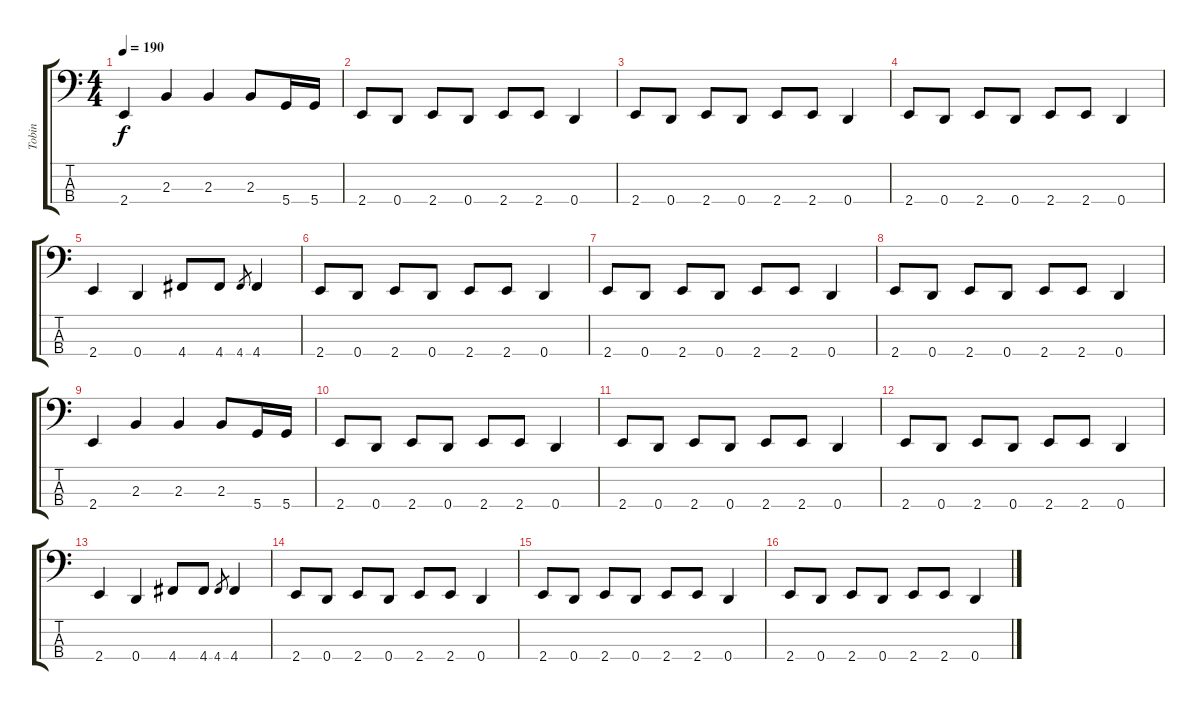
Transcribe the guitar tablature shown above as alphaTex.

\track ("Tobin" "Tobin") {instrument electricbassfinger}
\staff {score tabs}
\tuning (G2 D2 A1 D1) {hide}
\ts (4 4)
\tempo 190
\clef f4
\ks c
2.4.4{dy f} 2.3.4 2.3.4 2.3.8 5.4.16 5.4.16 |
2.4.8 0.4.8 2.4.8 0.4.8 2.4.8 2.4.8 0.4.4 |
2.4.8 0.4.8 2.4.8 0.4.8 2.4.8 2.4.8 0.4.4 |
2.4.8 0.4.8 2.4.8 0.4.8 2.4.8 2.4.8 0.4.4 |
2.4.4 0.4.4 4.4.8 4.4.8 4.4.8{gr} 4.4.4 |
2.4.8 0.4.8 2.4.8 0.4.8 2.4.8 2.4.8 0.4.4 |
2.4.8 0.4.8 2.4.8 0.4.8 2.4.8 2.4.8 0.4.4 |
2.4.8 0.4.8 2.4.8 0.4.8 2.4.8 2.4.8 0.4.4 |
2.4.4 2.3.4 2.3.4 2.3.8 5.4.16 5.4.16 |
2.4.8 0.4.8 2.4.8 0.4.8 2.4.8 2.4.8 0.4.4 |
2.4.8 0.4.8 2.4.8 0.4.8 2.4.8 2.4.8 0.4.4 |
2.4.8 0.4.8 2.4.8 0.4.8 2.4.8 2.4.8 0.4.4 |
2.4.4 0.4.4 4.4.8 4.4.8 4.4.8{gr} 4.4.4 |
2.4.8 0.4.8 2.4.8 0.4.8 2.4.8 2.4.8 0.4.4 |
2.4.8 0.4.8 2.4.8 0.4.8 2.4.8 2.4.8 0.4.4 |
2.4.8 0.4.8 2.4.8 0.4.8 2.4.8 2.4.8 0.4.4
